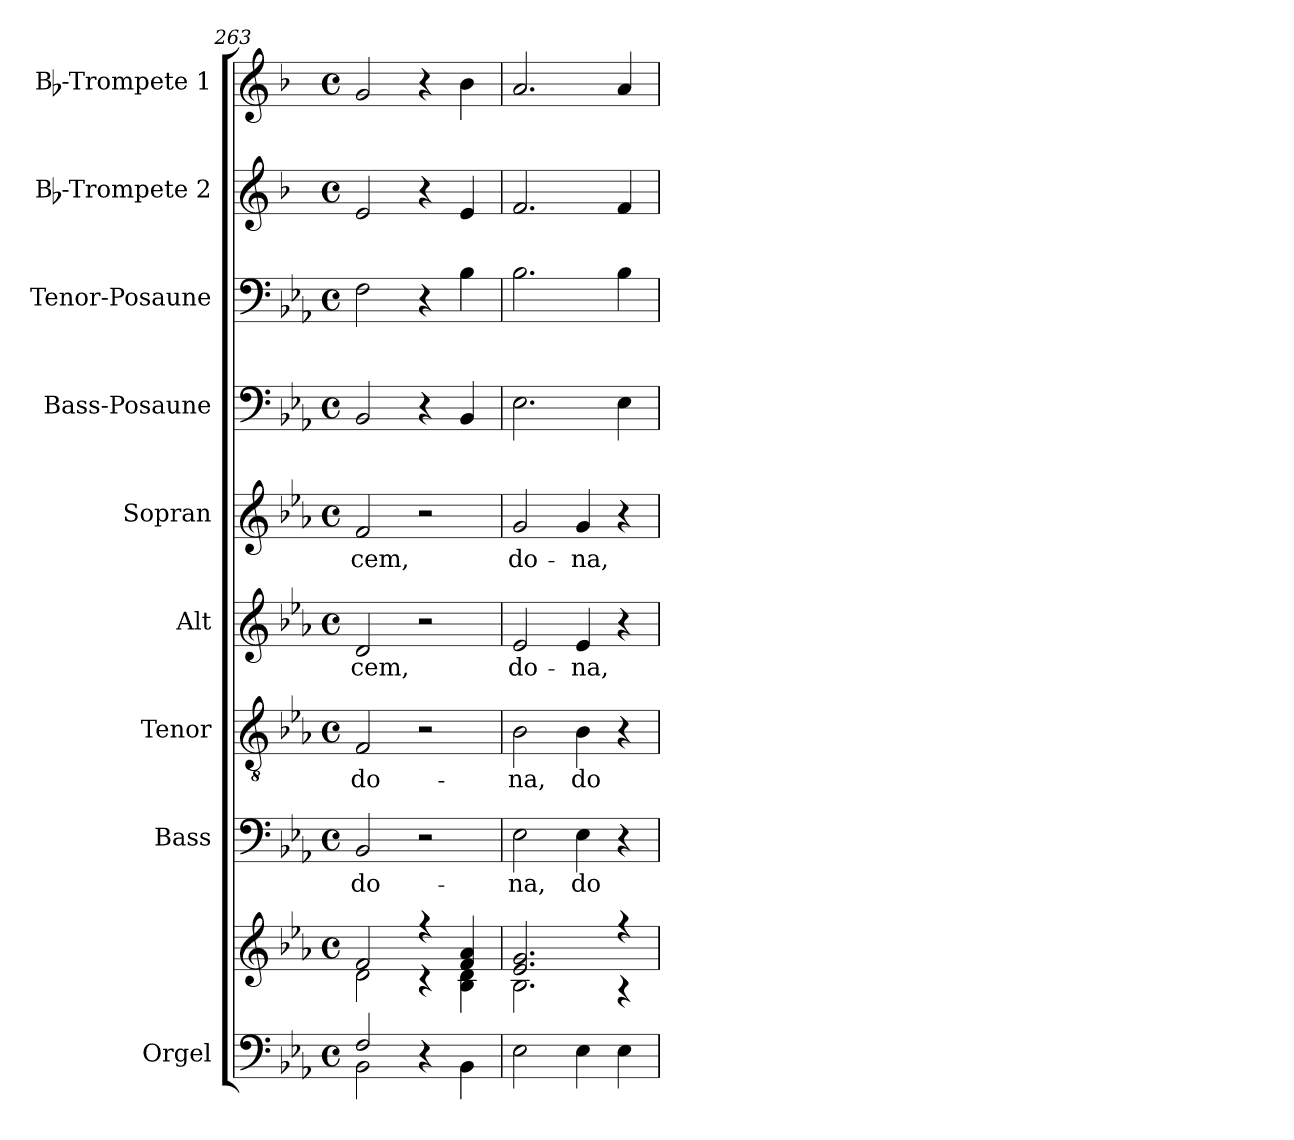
**kern	**kern	**kern	**text	**kern	**text	**kern	**text	**kern	**text	**kern	**kern	**kern	**kern
*part9	*part9	*part8	*part8	*part7	*part7	*part6	*part6	*part5	*part5	*part4	*part3	*part2	*part1
*staff10	*staff9	*staff8	*staff8	*staff7	*staff7	*staff6	*staff6	*staff5	*staff5	*staff4	*staff3	*staff2	*staff1
*I"Orgel	*	*I"Bass	*	*I"Tenor	*	*I"Alt	*	*I"Sopran	*	*I"Bass-Posaune	*I"Tenor-Posaune	*I"Bb-Trompete 2	*I"Bb-Trompete 1
*I'Org.	*	*I'B.	*	*I'T.	*	*I'A.	*	*I'S.	*	*I'B. Pos.	*I'T. Pos.	*I'Trp. 2	*I'Trp. 1
*clefF4	*clefG2	*clefF4	*	*clefGv2	*	*clefG2	*	*clefG2	*	*clefF4	*clefF4	*clefG2	*clefG2
*	*	*	*	*	*	*	*	*	*	*	*	*ITrd1c2	*ITrd1c2
*k[b-e-a-]	*k[b-e-a-]	*k[b-e-a-]	*	*k[b-e-a-]	*	*k[b-e-a-]	*	*k[b-e-a-]	*	*k[b-e-a-]	*k[b-e-a-]	*k[b-e-a-]	*k[b-e-a-]
*E-:	*E-:	*E-:	*	*E-:	*	*E-:	*	*E-:	*	*E-:	*E-:	*E-:	*E-:
*M4/4	*M4/4	*M4/4	*	*M4/4	*	*M4/4	*	*M4/4	*	*M4/4	*M4/4	*M4/4	*M4/4
*met(c)	*met(c)	*met(c)	*	*met(c)	*	*met(c)	*	*met(c)	*	*met(c)	*met(c)	*met(c)	*met(c)
=263	=263	=263	=263	=263	=263	=263	=263	=263	=263	=263	=263	=263	=263
*^	*^	*	*	*	*	*	*	*	*	*	*	*	*
!	!	!	!	!	!LO:LY:b	!	!LO:LY:b	!	!LO:LY:b	!	!LO:LY:b	!	!	!	!
2F/	2BB-\	2f/	2d\	2BB-/	do-	2F/	do-	2d/	-cem,	2f/	-cem,	2BB-/	2F\	2d/	2f/
2ryy	4r	4r	4r	2r	.	2r	.	2r	.	2r	.	4r	4r	4r	4r
.	4BB-\	4f/ 4a-/	4B-\ 4d\	.	.	.	.	.	.	.	.	4BB-/	4B-\	4d/	4a-\
!!LO:PB:g=z
=264	=264	=264	=264	=264	=264	=264	=264	=264	=264	=264	=264	=264	=264	=264	=264
!	!	!	!	!	!LO:LY:b	!	!LO:LY:b	!	!LO:LY:b	!	!LO:LY:b	!	!	!	!
*v	*v	*	*	*	*	*	*	*	*	*	*	*	*	*	*
2E-\	2.e-/ 2.g/	2.B-\	2E-\	-na,	2B-\	-na,	2e-/	do-	2g/	do-	2.E-\	2.B-\	2.e-/	2.g/
!	!	!	!	!LO:LY:b	!	!LO:LY:b	!	!LO:LY:b	!	!LO:LY:b	!	!	!	!
4E-\	.	.	4E-\	do-	4B-\	do-	4e-/	-na,	4g/	-na,	.	.	.	.
4E-\	4r	4r	4r	.	4r	.	4r	.	4r	.	4E-\	4B-\	4e-/	4g/
*	*v	*v	*	*	*	*	*	*	*	*	*	*	*	*
=	=	=	=	=	=	=	=	=	=	=	=	=	=
*-	*-	*-	*-	*-	*-	*-	*-	*-	*-	*-	*-	*-	*-
